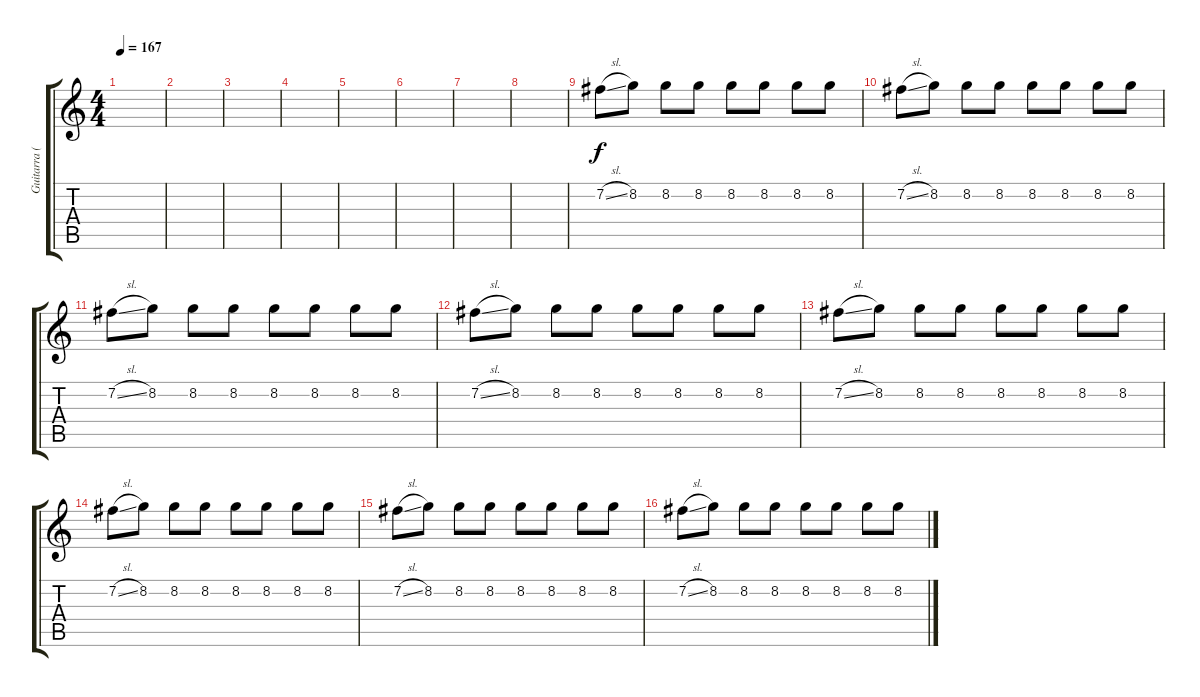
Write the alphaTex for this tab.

\track ("Guitarra (acomp.)" "Guitarra (") {instrument distortionguitar}
\staff {score tabs}
\tuning (E4 B3 G3 D3 A2 E2) {hide}
\ts (4 4)
\tempo 167
\clef g2
\ks c
|
|
|
|
|
|
|
|
7.2{sl}.8 8.2.8 8.2.8 8.2.8 8.2.8 8.2.8 8.2.8 8.2.8 |
7.2{sl}.8 8.2.8 8.2.8 8.2.8 8.2.8 8.2.8 8.2.8 8.2.8 |
7.2{sl}.8 8.2.8 8.2.8 8.2.8 8.2.8 8.2.8 8.2.8 8.2.8 |
7.2{sl}.8 8.2.8 8.2.8 8.2.8 8.2.8 8.2.8 8.2.8 8.2.8 |
7.2{sl}.8 8.2.8 8.2.8 8.2.8 8.2.8 8.2.8 8.2.8 8.2.8 |
7.2{sl}.8 8.2.8 8.2.8 8.2.8 8.2.8 8.2.8 8.2.8 8.2.8 |
7.2{sl}.8 8.2.8 8.2.8 8.2.8 8.2.8 8.2.8 8.2.8 8.2.8 |
7.2{sl}.8 8.2.8 8.2.8 8.2.8 8.2.8 8.2.8 8.2.8 8.2.8
